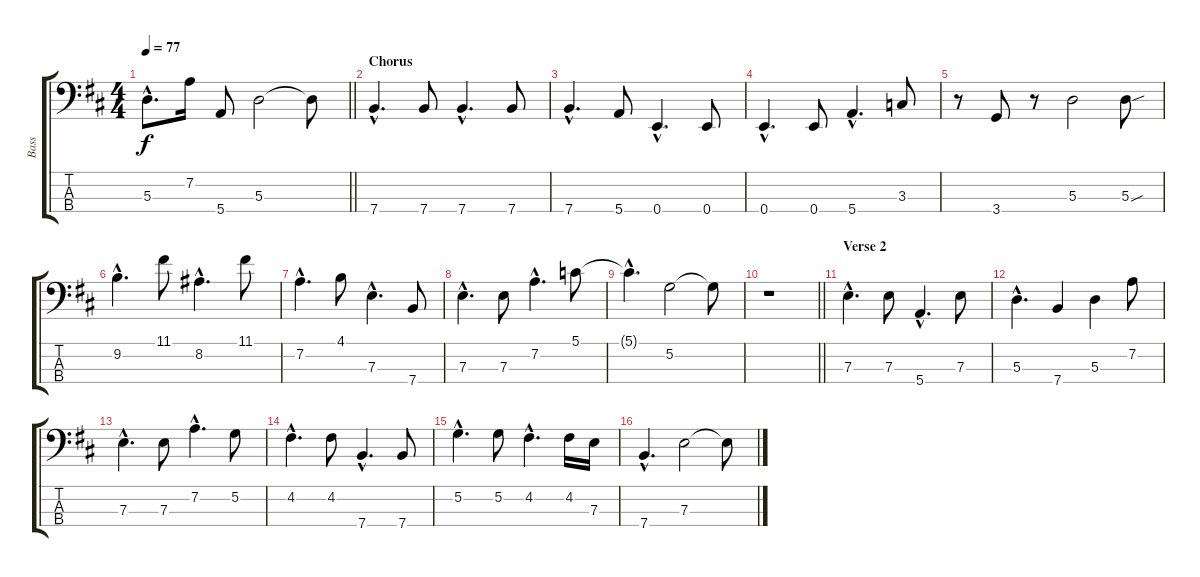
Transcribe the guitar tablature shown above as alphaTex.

\track ("Bass" "Bass") {instrument electricbassfinger}
\staff {score tabs}
\tuning (G2 D2 A1 E1) {hide}
\ts (4 4)
\tempo 77
\clef f4
\barLineRight lightlight
\ks d
5.3{hac}.8{d dy f} 7.2.16 5.4.8 5.3.2 5.3{t}.8 |
\section ("" "Chorus")
7.4{hac}.4{d} 7.4.8 7.4{hac}.4{d} 7.4.8 |
7.4{hac}.4{d} 5.4.8 0.4{hac}.4{d} 0.4.8 |
0.4{hac}.4{d} 0.4.8 5.4{hac}.4{d} 3.3.8 |
r.8 3.4.8 r.8 5.3.2 5.3{sou}.8 |
9.2{hac}.4{d} 11.1.8 8.2{hac}.4{d} 11.1.8 |
7.2{hac}.4{d} 4.1.8 7.3{hac}.4{d} 7.4.8 |
7.3{hac}.4{d} 7.3.8 7.2{hac}.4{d} 5.1.8 |
5.1{hac t}.4{d} 5.2.2 5.2{t}.8 |
\barLineRight lightlight
r.1 |
\section ("" "Verse 2")
7.3{hac}.4{d} 7.3.8 5.4{hac}.4{d} 7.3.8 |
5.3{hac}.4{d} 7.4.4 5.3.4 7.2.8 |
7.3{hac}.4{d} 7.3.8 7.2{hac}.4{d} 5.2.8 |
4.2{hac}.4{d} 4.2.8 7.4{hac}.4{d} 7.4.8 |
5.2{hac}.4{d} 5.2.8 4.2{hac}.4{d} 4.2.16 7.3.16 |
7.4{hac}.4{d} 7.3.2 7.3{t}.8
